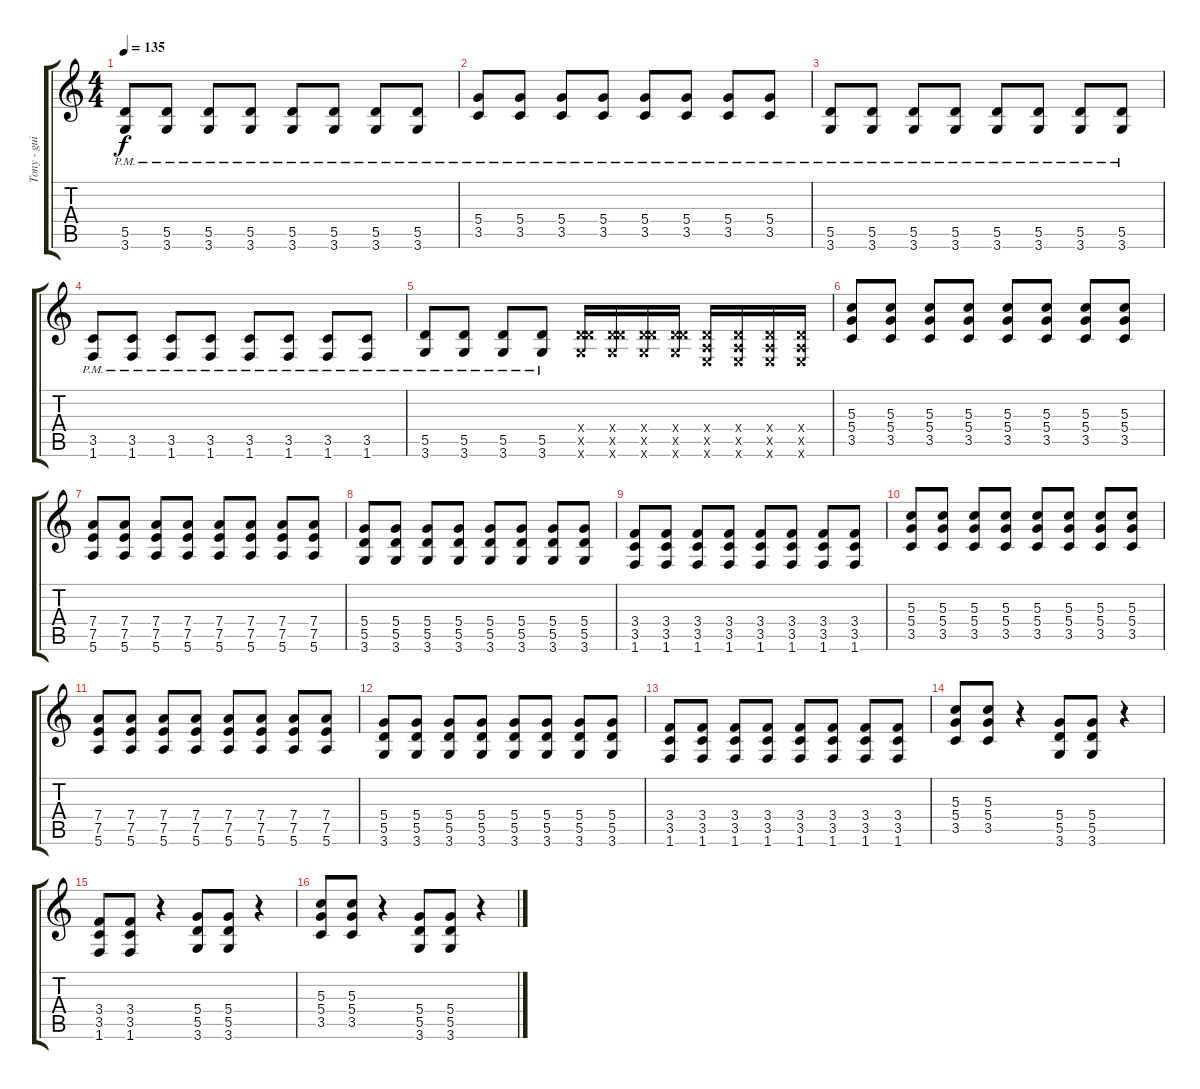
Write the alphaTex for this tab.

\track ("Tony - guitare 1" "Tony - gui") {instrument distortionguitar}
\staff {score tabs}
\tuning (E4 B3 G3 D3 A2 E2) {hide}
\ts (4 4)
\tempo 135
\clef g2
\ks c
(5.5{pm} 3.6{pm}).8{dy f} (5.5{pm} 3.6{pm}).8 (5.5{pm} 3.6{pm}).8 (5.5{pm} 3.6{pm}).8 (5.5{pm} 3.6{pm}).8 (5.5{pm} 3.6{pm}).8 (5.5{pm} 3.6{pm}).8 (5.5{pm} 3.6{pm}).8 |
(5.4{pm} 3.5{pm}).8 (5.4{pm} 3.5{pm}).8 (5.4{pm} 3.5{pm}).8 (5.4{pm} 3.5{pm}).8 (5.4{pm} 3.5{pm}).8 (5.4{pm} 3.5{pm}).8 (5.4{pm} 3.5{pm}).8 (5.4{pm} 3.5{pm}).8 |
(5.5{pm} 3.6{pm}).8 (5.5{pm} 3.6{pm}).8 (5.5{pm} 3.6{pm}).8 (5.5{pm} 3.6{pm}).8 (5.5{pm} 3.6{pm}).8 (5.5{pm} 3.6{pm}).8 (5.5{pm} 3.6{pm}).8 (5.5{pm} 3.6{pm}).8 |
(3.5{pm} 1.6{pm}).8 (3.5{pm} 1.6{pm}).8 (3.5{pm} 1.6{pm}).8 (3.5{pm} 1.6{pm}).8 (3.5{pm} 1.6{pm}).8 (3.5{pm} 1.6{pm}).8 (3.5{pm} 1.6{pm}).8 (3.5{pm} 1.6{pm}).8 |
(5.5{pm} 3.6{pm}).8 (5.5{pm} 3.6{pm}).8 (5.5{pm} 3.6{pm}).8 (5.5{pm} 3.6{pm}).8 (0.4{x} 5.5{x} 3.6{x}).16 (0.4{x} 5.5{x} 3.6{x}).16 (0.4{x} 5.5{x} 3.6{x}).16 (0.4{x} 5.5{x} 3.6{x}).16 (0.4{x} 0.5{x} 0.6{x}).16 (0.4{x} 0.5{x} 0.6{x}).16 (0.4{x} 0.5{x} 0.6{x}).16 (0.4{x} 0.5{x} 0.6{x}).16 |
(5.3 5.4 3.5).8 (5.3 5.4 3.5).8 (5.3 5.4 3.5).8 (5.3 5.4 3.5).8 (5.3 5.4 3.5).8 (5.3 5.4 3.5).8 (5.3 5.4 3.5).8 (5.3 5.4 3.5).8 |
(7.4 7.5 5.6).8 (7.4 7.5 5.6).8 (7.4 7.5 5.6).8 (7.4 7.5 5.6).8 (7.4 7.5 5.6).8 (7.4 7.5 5.6).8 (7.4 7.5 5.6).8 (7.4 7.5 5.6).8 |
(5.4 5.5 3.6).8 (5.4 5.5 3.6).8 (5.4 5.5 3.6).8 (5.4 5.5 3.6).8 (5.4 5.5 3.6).8 (5.4 5.5 3.6).8 (5.4 5.5 3.6).8 (5.4 5.5 3.6).8 |
(3.4 3.5 1.6).8 (3.4 3.5 1.6).8 (3.4 3.5 1.6).8 (3.4 3.5 1.6).8 (3.4 3.5 1.6).8 (3.4 3.5 1.6).8 (3.4 3.5 1.6).8 (3.4 3.5 1.6).8 |
(5.3 5.4 3.5).8 (5.3 5.4 3.5).8 (5.3 5.4 3.5).8 (5.3 5.4 3.5).8 (5.3 5.4 3.5).8 (5.3 5.4 3.5).8 (5.3 5.4 3.5).8 (5.3 5.4 3.5).8 |
(7.4 7.5 5.6).8 (7.4 7.5 5.6).8 (7.4 7.5 5.6).8 (7.4 7.5 5.6).8 (7.4 7.5 5.6).8 (7.4 7.5 5.6).8 (7.4 7.5 5.6).8 (7.4 7.5 5.6).8 |
(5.4 5.5 3.6).8 (5.4 5.5 3.6).8 (5.4 5.5 3.6).8 (5.4 5.5 3.6).8 (5.4 5.5 3.6).8 (5.4 5.5 3.6).8 (5.4 5.5 3.6).8 (5.4 5.5 3.6).8 |
(3.4 3.5 1.6).8 (3.4 3.5 1.6).8 (3.4 3.5 1.6).8 (3.4 3.5 1.6).8 (3.4 3.5 1.6).8 (3.4 3.5 1.6).8 (3.4 3.5 1.6).8 (3.4 3.5 1.6).8 |
(5.3 5.4 3.5).8 (5.3 5.4 3.5).8 r.4 (5.4 5.5 3.6).8 (5.4 5.5 3.6).8 r.4 |
(3.4 3.5 1.6).8 (3.4 3.5 1.6).8 r.4 (5.4 5.5 3.6).8 (5.4 5.5 3.6).8 r.4 |
(5.3 5.4 3.5).8 (5.3 5.4 3.5).8 r.4 (5.4 5.5 3.6).8 (5.4 5.5 3.6).8 r.4
